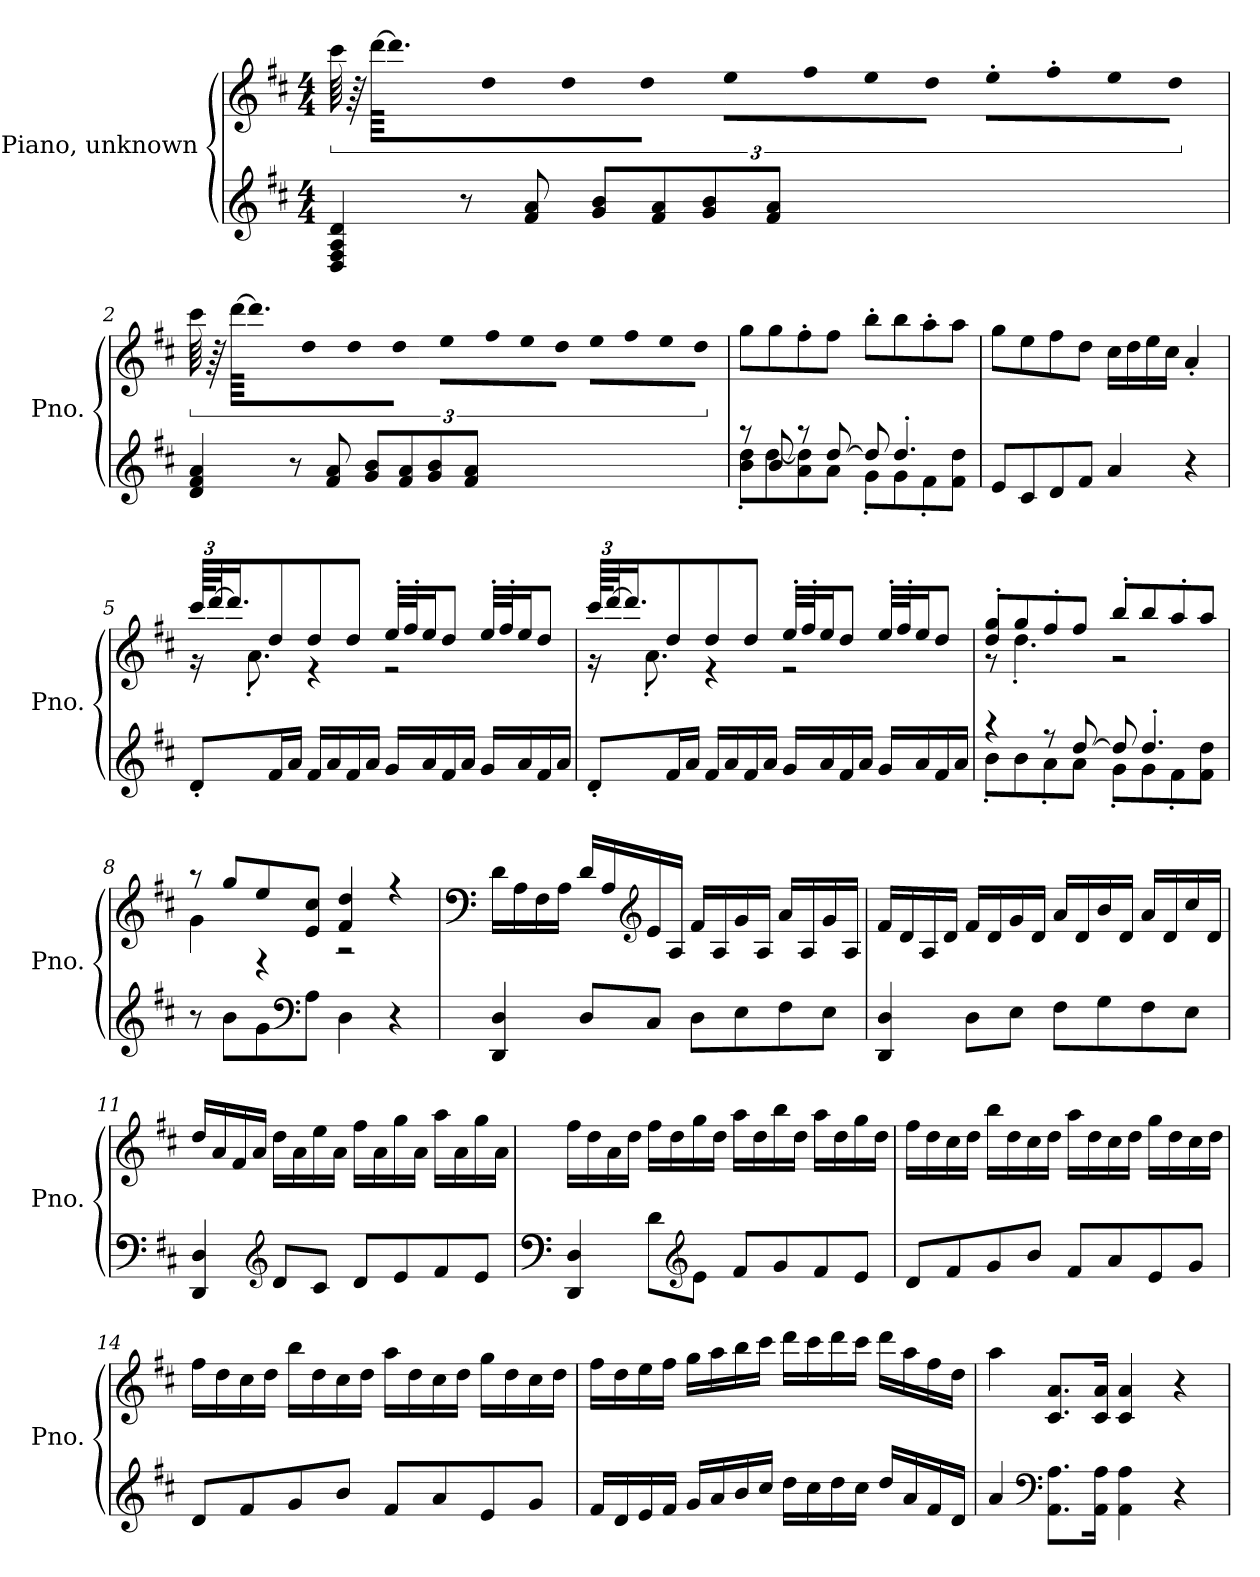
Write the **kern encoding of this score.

**kern	**kern
*part1	*part1
*staff2	*staff1
*I"Piano, unknown	*
*I'Pno.	*
*clefG2	*clefG2
*k[f#c#]	*k[f#c#]
*M4/4	*M4/4
*MM120	*MM120
=1	=1
4D/ 4F#/ 4A/ 4d/	96ccc#\
.	96r
.	[96ddd\KKLL
.	16.ddd\J]
.	8dd\
8r	8dd\
8f#/ 8a/	8dd\J
8g/ 8b/L	32ee\LLL
.	32ff#\J
.	16ee\J
8f#/ 8a/	8dd\J
8g/ 8b/	32ee'\LLL
.	32ff#'\J
.	16ee\J
8f#/ 8a/J	8dd\J
=2	=2
4d/ 4f#/ 4a/	96ccc#\
.	96r
.	[96ddd\KKLL
.	16.ddd\J]
.	8dd\
8r	8dd\
8f#/ 8a/	8dd\J
8g/ 8b/L	32ee\LLL
.	32ff#\J
.	16ee\J
8f#/ 8a/	8dd\J
8g/ 8b/	32ee\LLL
.	32ff#\J
.	16ee\J
8f#/ 8a/J	8dd\J
!!LO:LB:g=z
=3	=3
*^	*
8r	8b\' 8dd\'L	8gg\L
8b/	[8dd\	8gg\
8r	8a\ 8dd\]	8ff#'\
[8dd/	8a\J	8ff#\J
8dd/]	8g'\L	8bb'\L
4.dd'/	8g\	8bb\
.	8f#'\	8aa'\
.	8f#\ 8dd\J	8aa\J
*v	*v	*
=4	=4
8e/L	8gg\L
8c#/	8ee\
8d/	8ff#\
8f#/J	8dd\J
4a/	16cc#\LL
.	16dd\
.	16ee\
.	16cc#\JJ
4r	4a'/
=5	=5
*	*Xbrackettup
*	*^
8d'/L	96ccc#/KLLL	16r
.	[48ddd/J	.
.	16.ddd/J]	.
.	.	8.a'\
16f#/L	8dd/	.
16a/JJ	.	.
16f#/LL	8dd/	4r
16a/	.	.
16f#/	8dd/J	.
16a/JJ	.	.
16g/LL	32ee'/LLL	2r
.	32ff#'/J	.
16a/	16ee/J	.
16f#/	8dd/J	.
16a/JJ	.	.
16g/LL	32ee'/LLL	.
.	32ff#'/J	.
16a/	16ee/J	.
16f#/	8dd/J	.
16a/JJ	.	.
!!LO:LB:g=z	!!
=6	=6	=6
8d'/L	96ccc#/KLLL	16r
.	[48ddd/J	.
.	16.ddd/J]	.
.	.	8.a'\
16f#/L	8dd/	.
16a/JJ	.	.
16f#/LL	8dd/	4r
16a/	.	.
16f#/	8dd/J	.
16a/JJ	.	.
16g/LL	32ee'/LLL	2r
.	32ff#'/J	.
16a/	16ee/J	.
16f#/	8dd/J	.
16a/JJ	.	.
16g/LL	32ee'/LLL	.
.	32ff#'/J	.
16a/	16ee/J	.
16f#/	8dd/J	.
16a/JJ	.	.
=7	=7	=7
*^	*	*
4r	8b'\L	8dd/' 8gg/'L	8r
.	8b\	8gg/	4.dd'\
8r	8a'\	8ff#'/	.
[8dd/	8a\J	8ff#/J	.
8dd/]	8g'\L	8bb'/L	2r
4.dd'/	8g\	8bb/	.
.	8f#'\	8aa'/	.
.	8f#\ 8dd\J	8aa/J	.
*v	*v	*	*
=8	=8	=8
8r	8r	4g\
8b\L	8gg/L	.
8g\	8ee/	4r
*clefF4	*	*
8A\J	8e/ 8cc#/J	.
4D\	4f#/ 4dd/	2r
4r	4r	.
*	*v	*v
!!LO:LB:g=z
=9	=9
*	*clefF4
4DD/ 4D/	16d\LL
.	16A\
.	16F#\
.	16A\JJ
8D/L	16d/LL
.	16A/
*	*clefG2
8C#/J	16e/
.	16A/JJ
8D\L	16f#/LL
.	16A/
8E\	16g/
.	16A/JJ
8F#\	16a/LL
.	16A/
8E\J	16g/
.	16A/JJ
=10	=10
4DD/ 4D/	16f#/LL
.	16d/
.	16A/
.	16d/JJ
8D\L	16f#/LL
.	16d/
8E\J	16g/
.	16d/JJ
8F#\L	16a/LL
.	16d/
8G\	16b/
.	16d/JJ
8F#\	16a/LL
.	16d/
8E\J	16cc#/
.	16d/JJ
!!LO:LB:g=z
=11	=11
4DD/ 4D/	16dd/LL
.	16a/
.	16f#/
.	16a/JJ
*clefG2	*
8d/L	16dd\LL
.	16a\
8c#/J	16ee\
.	16a\JJ
8d/L	16ff#\LL
.	16a\
8e/	16gg\
.	16a\JJ
8f#/	16aa\LL
.	16a\
8e/J	16gg\
.	16a\JJ
=12	=12
*clefF4	*
4DD/ 4D/	16ff#\LL
.	16dd\
.	16a\
.	16dd\JJ
8d\L	16ff#\LL
.	16dd\
*clefG2	*
8e\J	16gg\
.	16dd\JJ
8f#/L	16aa\LL
.	16dd\
8g/	16bb\
.	16dd\JJ
8f#/	16aa\LL
.	16dd\
8e/J	16gg\
.	16dd\JJ
!!LO:LB:g=z
=13	=13
8d/L	16ff#\LL
.	16dd\
8f#/	16cc#\
.	16dd\JJ
8g/	16bb\LL
.	16dd\
8b/J	16cc#\
.	16dd\JJ
8f#/L	16aa\LL
.	16dd\
8a/	16cc#\
.	16dd\JJ
8e/	16gg\LL
.	16dd\
8g/J	16cc#\
.	16dd\JJ
=14	=14
8d/L	16ff#\LL
.	16dd\
8f#/	16cc#\
.	16dd\JJ
8g/	16bb\LL
.	16dd\
8b/J	16cc#\
.	16dd\JJ
8f#/L	16aa\LL
.	16dd\
8a/	16cc#\
.	16dd\JJ
8e/	16gg\LL
.	16dd\
8g/J	16cc#\
.	16dd\JJ
!!LO:PB:g=z
=15	=15
16f#/LL	16ff#\LL
16d/	16dd\
16e/	16ee\
16f#/JJ	16ff#\JJ
16g/LL	16gg\LL
16a/	16aa\
16b/	16bb\
16cc#/JJ	16ccc#\JJ
16dd\LL	16ddd\LL
16cc#\	16ccc#\
16dd\	16ddd\
16cc#\JJ	16ccc#\JJ
16dd/LL	16ddd\LL
16a/	16aa\
16f#/	16ff#\
16d/JJ	16dd\JJ
=16	=16
4a/	4aa\
*clefF4	*
8.AA\ 8.A\L	8.c#/ 8.a/L
16AA\ 16A\Jk	16c#/ 16a/Jk
4AA\ 4A\	4c#/ 4a/
4r	4r
=	=
*-	*-
